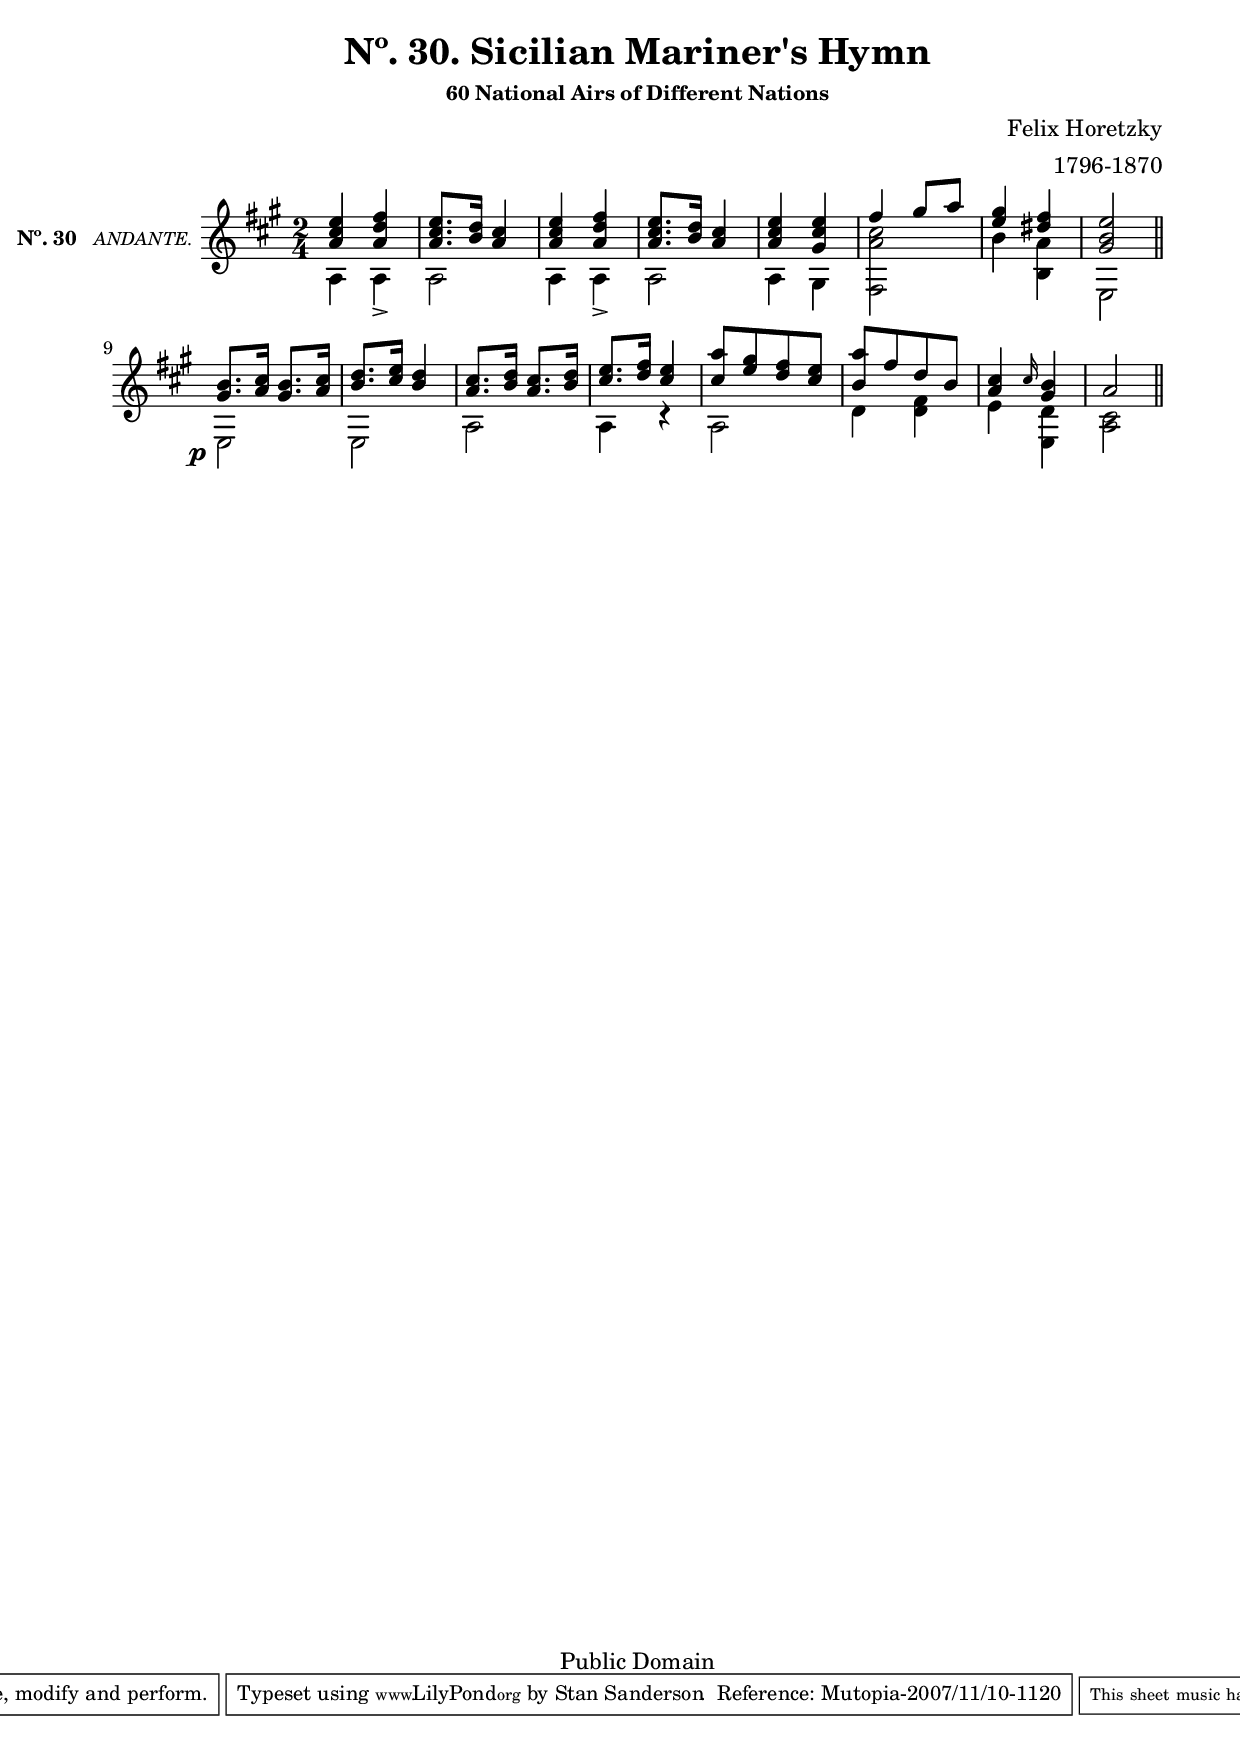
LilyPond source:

% Entered on Nov 8, 2007
\version "2.11.34"
%#(set-global-staff-size 17) 

\paper {
%	#(set-paper-size "a4")
%	#(set-paper-size "letter")
	left-margin = 0.75 \in
	line-width = 7.0 \in
	between-system-padding = #2.0
	between-system-space = #2.0
	ragged-last-bottom = ##t 
	ragged-bottom = ##f
}

\header {
	title = "Nº. 30. Sicilian Mariner's Hymn"
	subtitle = ""
	subsubtitle = "60 National Airs of Different Nations"
	composer = \markup{\column \right-align 
	{\line {Felix Horetzky} 1796-1870}}
	meter = ""
% MUTOPIA
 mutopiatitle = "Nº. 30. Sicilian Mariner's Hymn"
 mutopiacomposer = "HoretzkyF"
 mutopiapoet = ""
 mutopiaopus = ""
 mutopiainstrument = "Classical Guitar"
 date = "unk"
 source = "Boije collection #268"
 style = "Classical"
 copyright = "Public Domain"
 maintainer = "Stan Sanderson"
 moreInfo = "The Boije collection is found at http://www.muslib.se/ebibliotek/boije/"
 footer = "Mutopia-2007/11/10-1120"
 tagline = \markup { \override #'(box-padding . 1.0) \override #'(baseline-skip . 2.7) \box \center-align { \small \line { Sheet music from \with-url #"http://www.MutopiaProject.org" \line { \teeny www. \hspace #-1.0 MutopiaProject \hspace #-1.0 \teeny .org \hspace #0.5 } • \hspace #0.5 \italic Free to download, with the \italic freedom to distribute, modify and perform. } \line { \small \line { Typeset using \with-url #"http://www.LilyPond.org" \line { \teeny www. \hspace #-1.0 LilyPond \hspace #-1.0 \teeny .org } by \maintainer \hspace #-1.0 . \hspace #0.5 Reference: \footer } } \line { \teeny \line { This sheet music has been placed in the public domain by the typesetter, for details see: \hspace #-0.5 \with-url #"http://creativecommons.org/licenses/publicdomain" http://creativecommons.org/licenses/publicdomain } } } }
}

%%%%%%%%%%%%%%%%%%%%%%%%%%%%%%%%%%%%
%%
%% Source & comments
%%	
%%  	Felix Horetzky was born in Horyszów Ruski, Poland, January 1, 1796.
%%	Little is known about he came to the guitar. He traveled to Vienna
%%	to study under master guitarrist, Mauro Giuliani. He traveled
%%  	extensively in Europe as a concert performer and teacher. He wrote
%%  	between 100 and 150 pieces for the guitar. He died in Edinburgh
%%  	on October 6, 1870.
%%
%%	This piece is from #268, "60 National Airs of Different Nations",
%%	in the Boije collection and is in the public domain.
%%	
%%	<http://www.muslib.se/ebibliotek/boije/>
%%	Publisher: Chappell (London), no date given.
%%
%%	Carl Boije (1849-1923) was an amateur guitarist whose vast collection
%%	was donated to the State Library of Sweden after his death.
%%
%%	The dynamic markings for the most part follow the original score; obvious
%%	notation errors have been corrected.
%%
%%%%%%%%%%%%%%%%%%%%%%%%%%%%%%%%%%%%

\include "english.ly"

%%%% shortcuts

dol = \markup { \smaller\italic "dolce."}
cres = \markup{\smaller\italic"cresc:"}
cress = \markup{\tiny\smaller\italic"cresc:"}
espr = \markup{\smaller\italic"espres:"}
rit = \markup{\smaller\italic"ritart:"}
atem = \markup{\smaller\italic"a tempo:"}
smz = \markup{\smaller\italic"smorz:"} % smorzando
showTup = { \override TupletNumber #'transparent = ##f
		\override TupletBracket #'transparent = ##f }
hideTup = { \override TupletNumber #'transparent = ##t
		\override TupletBracket #'transparent = ##t }
seg = \markup {\smaller \smaller \musicglyph #"scripts.segno"}
cod = \markup {\smaller \vcenter "to" \hspace #0.7 \smaller \vcenter \musicglyph #"scripts.coda"}
toseg = \markup { \bold \vcenter "to" \hspace #0.7 \vcenter \smaller \musicglyph #"scripts.segno" }
fin = \markup {\smaller \smaller \bold \italic "Fine."}		
I = \once \override NoteColumn #'ignore-collision = ##t
sdu = \once \override Stem #'direction = #UP
sdd = \once \override Stem #'direction = #DOWN

%% End shortcuts


%%%%%%%%%%
%% Reminders
%
%    \once \override DynamicText #'extra-offset = #'(-3.75 . 5.5)
%    \once \override TextScript #'extra-offset = #'( 0.8 . -2.3 )
%    \once \override Stem #'length-fraction = #0.8
%    \once \override Beam #'positions = #'(-2.2 . -3.0)
%
%%%%%%%%%%

upper = \relative c''{
	\set Staff.instrumentName=\markup{ \center-align 
	{\smaller\bold "Nº. 30  " \smaller\smaller\italic "ANDANTE. " 
	}}
	<e cs a>4 <fs d a> |
	<e cs a>8. <d b>16 <cs a>4 |
	<e cs a>4 <fs d a> |
	<e cs a>8. <d b>16 <cs a>4 |
	<e cs a>4 <e cs gs> |
	fs gs8 a |
	<gs e>4 <fs ds> |
	<e b gs>2 | \bar "||"
	
	<b gs>8. <cs a>16 <b gs>8. <cs a>16 |
	<d b>8. <e cs>16 <d b>4 |
	<cs a>8. <d b>16 <cs a>8. <d b>16 |
	<e cs>8. <fs d>16 <e cs>4 |
	<a cs,>8[ <gs e> <fs d> <e cs>] |
	<a b,>[ fs d b] |
	<cs a>4 \grace cs16 <b gs>4 |
	a2 |
}
 



lower = \relative c' { 
	\override Staff.NoteCollision 
	#'merge-differently-headed = ##t
	\set fingeringOrientations = #'(left)
	a4 a_> | 
	a2 | 
	a4 a_> | 
	a2 | 
	a4 gs |
	<cs' a fs,>2 |
	b4 <a b,> |
	e,2 |
	
	\once \override DynamicText #'extra-offset = #'(-2.5 . 2.5)
	e2_\p |
	e | 
	a |
	a4 r |
	a2 |
	d4 <fs d> |
	e <d e,> |
	<cs a>2 |
}

staffClassicalGuitar = \new Staff  {
		\time 2/4
		\key a \major
		\set Staff.connectArpeggios = ##t
		\set Staff.midiInstrument="acoustic guitar (nylon)"
		<<
			\new Voice = A { \voiceOne  \upper }
			\new Voice = C { \voiceFour  \lower }
		>>
		\bar "||"   %%  "|."
}

\score { 
		<<
			\staffClassicalGuitar
		>>
		}
		
\layout  {\context {
   \Staff
   \consists Span_arpeggio_engraver
 } }

\score {
%%	\unfoldRepeats
	\staffClassicalGuitar
	\midi {
		\context {
			\Score
			tempoWholesPerMinute = #(ly:make-moment 90 4)
		}
		\context {
			\Voice
			\remove "Dynamic_performer"
	    }
    }
}
